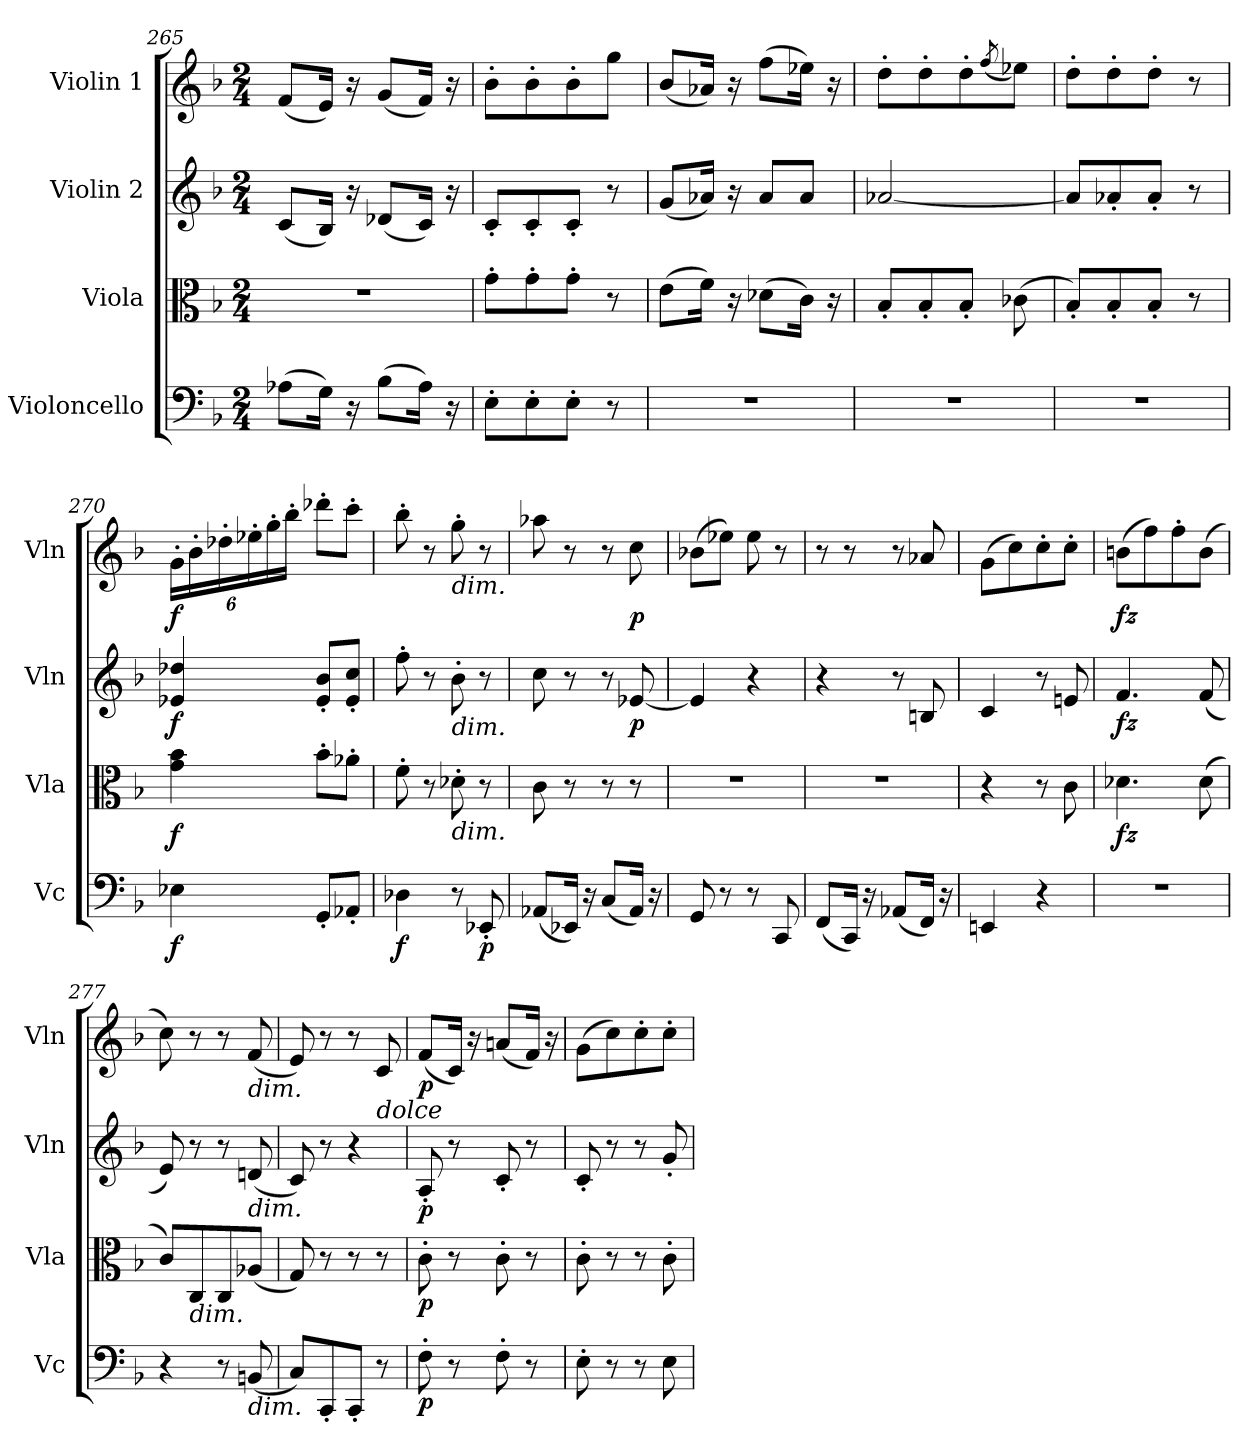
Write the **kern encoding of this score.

**kern	**dynam	**kern	**dynam	**kern	**dynam	**kern	**dynam
*part4	*part4	*part3	*part3	*part2	*part2	*part1	*part1
*staff4	*staff4	*staff3	*staff3	*staff2	*staff2	*staff1	*staff1
*I"Violoncello	*	*I"Viola	*	*I"Violin 2	*	*I"Violin 1	*
*I'Vc	*	*I'Vla	*	*I'Vln	*	*I'Vln	*
*clefF4	*	*clefC3	*	*clefG2	*	*clefG2	*
*k[b-]	*	*k[b-]	*	*k[b-]	*	*k[b-]	*
*M2/4	*	*M2/4	*	*M2/4	*	*M2/4	*
=265	=265	=265	=265	=265	=265	=265	=265
(>8A-X\L	.	2r	.	(<8c/L	.	(<8f/L	.
16G\Jk)	.	.	.	16B-/Jk)	.	16e/Jk)	.
16r	.	.	.	16r	.	16r	.
(>8B-\L	.	.	.	(<8d-X/L	.	(<8g/L	.
16A-\Jk)	.	.	.	16c/Jk)	.	16f/Jk)	.
16r	.	.	.	16r	.	16r	.
=266	=266	=266	=266	=266	=266	=266	=266
8E'\L	.	8g'\L	.	8c'/L	.	8b-'\L	.
8E'\	.	8g'\	.	8c'/	.	8b-'\	.
8E'\J	.	8g'\J	.	8c'/J	.	8b-'\	.
8r	.	8r	.	8r	.	8gg\J	.
=267	=267	=267	=267	=267	=267	=267	=267
2r	.	(>8e\L	.	(<8g/L	.	(<8b-/L	.
.	.	16f\Jk)	.	16a-X/Jk)	.	16a-X/Jk)	.
.	.	16r	.	16r	.	16r	.
.	.	(>8d-X\L	.	8a-/L	.	(>8ff\L	.
.	.	16c\Jk)	.	8a-/J	.	16ee-X\Jk)	.
.	.	16r	.	.	.	16r	.
=268	=268	=268	=268	=268	=268	=268	=268
2r	.	8B-'/L	.	[2a-X/	.	8dd'\L	.
.	.	8B-'/	.	.	.	8dd'\	.
.	.	8B-'/J	.	.	.	8dd'\	.
.	.	.	.	.	.	(<8qff/	.
.	.	(>8c-X\	.	.	.	8ee-X\J)	.
=269	=269	=269	=269	=269	=269	=269	=269
2r	.	8B-'/L)	.	8a-/L]	.	8dd'\L	.
.	.	8B-'/	.	8a-X'/	.	8dd'\	.
.	.	8B-'/J	.	8a-'/J	.	8dd'\J	.
.	.	8r	.	8r	.	8r	.
=270	=270	=270	=270	=270	=270	=270	=270
*	*	*	*	*	*	*Xbrackettup	*
!	!LO:DY:b	!	!LO:DY:b	!	!LO:DY:b	!	!LO:DY:b
4E-X\	f	4g\ 4b-\	f	4e-X/ 4dd-X/	f	24g'\LL	f
.	.	.	.	.	.	24b-'\	.
.	.	.	.	.	.	24dd-X'\	.
.	.	.	.	.	.	24ee-X'\	.
.	.	.	.	.	.	24gg'\	.
.	.	.	.	.	.	24bb-'\JJ	.
8GG'/L	.	8b-'\L	.	8e-/' 8b-/'L	.	8ddd-X'\L	.
8AA-X'/J	.	8a-X'\J	.	8e-/' 8cc/'J	.	8ccc'\J	.
!!LO:LB:g=z
=271	=271	=271	=271	=271	=271	=271	=271
!	!LO:DY:b	!	!	!	!	!	!
4D-X\	f	8f'\	.	8ff'\	.	8bb-'\	.
.	.	8r	.	8r	.	8r	.
!	!	!	!	!	!	!LO:TX:b:i:t=dim.	!
!	!	!	!	!LO:TX:b:i:t=dim.	!	!	!
!	!	!LO:TX:b:i:t=dim.	!	!	!	!	!
8r	.	8d-X'\	.	8b-'\	.	8gg'\	.
!	!LO:DY:b	!	!	!	!	!	!
8EE-X'/	p	8r	.	8r	.	8r	.
=272	=272	=272	=272	=272	=272	=272	=272
(<8AA-X/L	.	8c\	.	8cc\	.	8aa-X\	.
16EE-X/Jk)	.	8r	.	8r	.	8r	.
16r	.	.	.	.	.	.	.
(<8C/L	.	8r	.	8r	.	8r	.
!	!	!	!	!	!LO:DY:b	!	!LO:DY:b
16AA-/Jk)	.	8r	.	[8e-X/	p	8cc\	p
16r	.	.	.	.	.	.	.
=273	=273	=273	=273	=273	=273	=273	=273
8GG/	.	2r	.	4e-/]	.	(>8b-X\L	.
8r	.	.	.	.	.	8ee-X\J)	.
8r	.	.	.	4r	.	8ee-\	.
8CC/	.	.	.	.	.	8r	.
=274	=274	=274	=274	=274	=274	=274	=274
(<8FF/L	.	2r	.	4r	.	8r	.
16CC/Jk)	.	.	.	.	.	8r	.
16r	.	.	.	.	.	.	.
(<8AA-X/L	.	.	.	8r	.	8r	.
16FF/Jk)	.	.	.	8Bn/	.	8a-X/	.
16r	.	.	.	.	.	.	.
=275	=275	=275	=275	=275	=275	=275	=275
4EEn/	.	4r	.	4c/	.	(>8g\L	.
.	.	.	.	.	.	8cc\)	.
4r	.	8r	.	8r	.	8cc'\	.
.	.	8c\	.	8en/	.	8cc'\J	.
=276	=276	=276	=276	=276	=276	=276	=276
!	!	!	!LO:DY:b	!	!LO:DY:b	!	!LO:DY:b
2r	.	4.d-X\	fz	4.f/	fz	(>8bn\L	fz
.	.	.	.	.	.	8ff\)	.
.	.	.	.	.	.	8ff'\	.
.	.	(>8d-\	.	(<8f/	.	(>8b\J	.
=277	=277	=277	=277	=277	=277	=277	=277
4r	.	8c/L)	.	8e/)	.	8cc\)	.
!	!	!LO:TX:b:i:t=dim.	!	!	!	!	!
.	.	8C/	.	8r	.	8r	.
8r	.	8C/	.	8r	.	8r	.
!	!	!	!	!	!	!LO:TX:b:i:t=dim.	!
!	!	!	!	!LO:TX:b:i:t=dim.	!	!	!
!LO:TX:b:i:t=dim.	!	!	!	!	!	!	!
(<8BBn/	.	(<8A-X/J	.	(<8dn/	.	(<8f/	.
!!LO:LB:g=z
=278	=278	=278	=278	=278	=278	=278	=278
8C/L)	.	8G/)	.	8c/)	.	8e/)	.
8CC'/	.	8r	.	8r	.	8r	.
8CC'/J	.	8r	.	4r	.	8r	.
!	!	!	!	!	!	!LO:TX:b:i:t=dolce	!
8r	.	8r	.	.	.	8c/	.
=279	=279	=279	=279	=279	=279	=279	=279
!	!LO:DY:b	!	!LO:DY:b	!	!LO:DY:b	!	!LO:DY:b
8F'\	p	8c'\	p	8A'/	p	(<8f/L	p
8r	.	8r	.	8r	.	16c/Jk)	.
.	.	.	.	.	.	16r	.
8F'\	.	8c'\	.	8c'/	.	(<8an/L	.
8r	.	8r	.	8r	.	16f/Jk)	.
.	.	.	.	.	.	16r	.
=280	=280	=280	=280	=280	=280	=280	=280
8E'\	.	8c'\	.	8c'/	.	(>8g\L	.
8r	.	8r	.	8r	.	8cc\)	.
8r	.	8r	.	8r	.	8cc'\	.
8E\	.	8c'\	.	8g'/	.	8cc'\J	.
=	=	=	=	=	=	=	=
*-	*-	*-	*-	*-	*-	*-	*-
